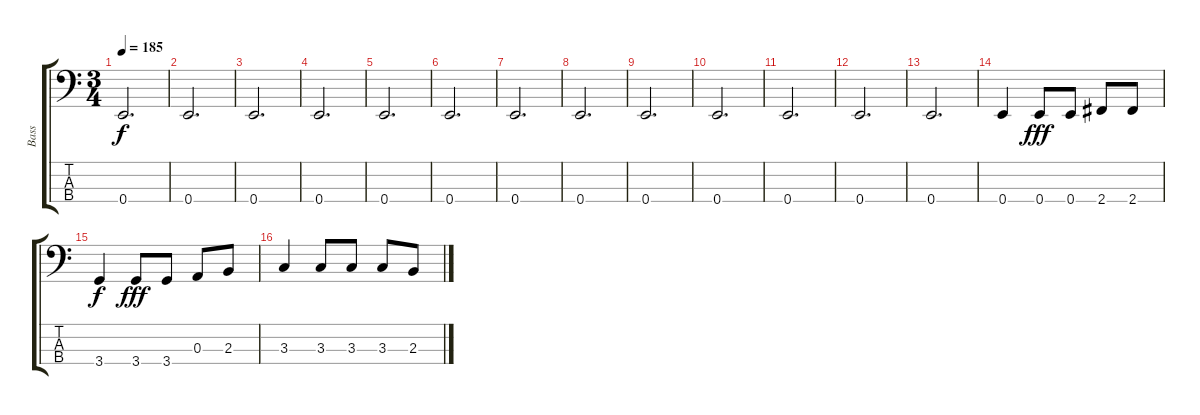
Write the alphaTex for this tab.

\track ("Bass" "Bass") {instrument fretlessbass}
\staff {score tabs}
\tuning (G2 D2 A1 E1) {hide}
\ts (3 4)
\tempo 185
\clef f4
\ks c
0.4.2{d dy f} |
0.4.2{d} |
0.4.2{d} |
0.4.2{d} |
0.4.2{d} |
0.4.2{d} |
0.4.2{d} |
0.4.2{d} |
0.4.2{d} |
0.4.2{d} |
0.4.2{d} |
0.4.2{d} |
0.4.2{d} |
0.4.4 0.4.8{dy fff} 0.4.8 2.4.8 2.4.8 |
3.4.4{dy f} 3.4.8{dy fff} 3.4.8 0.3.8 2.3.8 |
3.3.4 3.3.8 3.3.8 3.3.8 2.3.8
